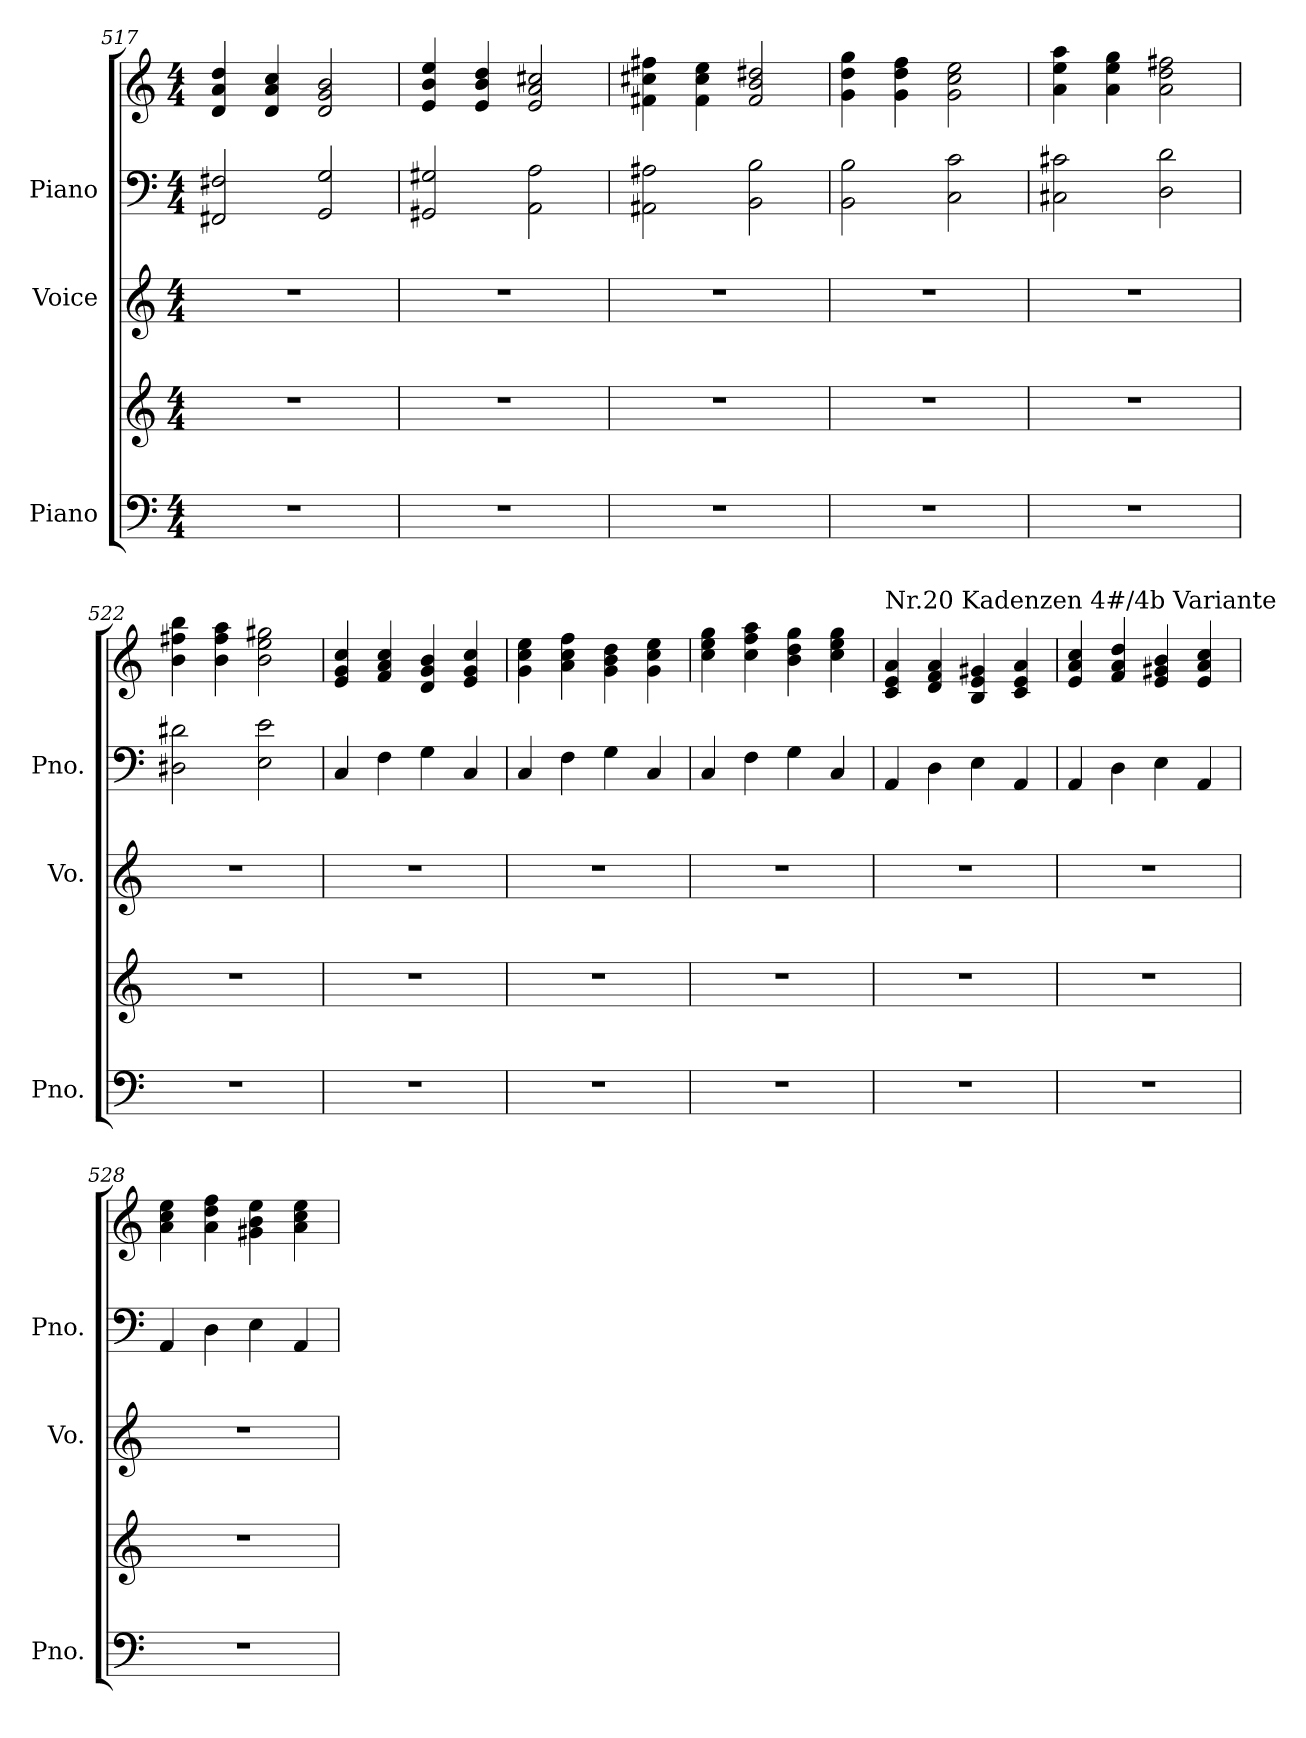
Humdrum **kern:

**kern	**kern	**kern	**kern	**kern
*part3	*part3	*part2	*part1	*part1
*staff5	*staff4	*staff3	*staff2	*staff1
*I"Piano	*	*I"Voice	*I"Piano	*
*I'Pno.	*	*I'Vo.	*I'Pno.	*
*clefF4	*clefG2	*clefG2	*clefF4	*clefG2
*k[]	*k[]	*k[]	*k[]	*k[]
*M4/4	*M4/4	*M4/4	*M4/4	*M4/4
=517	=517	=517	=517	=517
1r	1r	1r	2FF#X/ 2F#X/	4d/ 4a/ 4dd/
.	.	.	.	4d/ 4a/ 4cc/
.	.	.	2GG/ 2G/	2d/ 2g/ 2b/
!!LO:LB:g=z
=518	=518	=518	=518	=518
1r	1r	1r	2GG#X/ 2G#X/	4e/ 4b/ 4ee/
.	.	.	.	4e/ 4b/ 4dd/
.	.	.	2AA\ 2A\	2e/ 2a/ 2cc#X/
=519	=519	=519	=519	=519
1r	1r	1r	2AA#X\ 2A#X\	4f#X\ 4cc#X\ 4ff#X\
.	.	.	.	4f#\ 4cc#\ 4ee\
.	.	.	2BB\ 2B\	2f#/ 2b/ 2dd#X/
=520	=520	=520	=520	=520
1r	1r	1r	2BB\ 2B\	4g\ 4dd\ 4gg\
.	.	.	.	4g\ 4dd\ 4ff\
.	.	.	2C\ 2c\	2g\ 2cc\ 2ee\
=521	=521	=521	=521	=521
1r	1r	1r	2C#X\ 2c#X\	4a\ 4ee\ 4aa\
.	.	.	.	4a\ 4ee\ 4gg\
.	.	.	2D\ 2d\	2a\ 2dd\ 2ff#X\
=522	=522	=522	=522	=522
1r	1r	1r	2D#X\ 2d#X\	4b\ 4ff#X\ 4bb\
.	.	.	.	4b\ 4ff#\ 4aa\
.	.	.	2E\ 2e\	2b\ 2ee\ 2gg#X\
!!LO:PB:g=z
=523	=523	=523	=523	=523
1r	1r	1r	4C/	4e/ 4g/ 4cc/
.	.	.	4F\	4f/ 4a/ 4cc/
.	.	.	4G\	4d/ 4g/ 4b/
.	.	.	4C/	4e/ 4g/ 4cc/
=524	=524	=524	=524	=524
1r	1r	1r	4C/	4g\ 4cc\ 4ee\
.	.	.	4F\	4a\ 4cc\ 4ff\
.	.	.	4G\	4g\ 4b\ 4dd\
.	.	.	4C/	4g\ 4cc\ 4ee\
=525	=525	=525	=525	=525
1r	1r	1r	4C/	4cc\ 4ee\ 4gg\
.	.	.	4F\	4cc\ 4ff\ 4aa\
.	.	.	4G\	4b\ 4dd\ 4gg\
.	.	.	4C/	4cc\ 4ee\ 4gg\
=526	=526	=526	=526	=526
!	!	!	!	!LO:TX:a:t=Nr.20  Kadenzen 4#/4b Variante
1r	1r	1r	4AA/	4c/ 4e/ 4a/
.	.	.	4D\	4d/ 4f/ 4a/
.	.	.	4E\	4B/ 4e/ 4g#X/
.	.	.	4AA/	4c/ 4e/ 4a/
!!LO:LB:g=z
=527	=527	=527	=527	=527
1r	1r	1r	4AA/	4e/ 4a/ 4cc/
.	.	.	4D\	4f/ 4a/ 4dd/
.	.	.	4E\	4e/ 4g#X/ 4b/
.	.	.	4AA/	4e/ 4a/ 4cc/
=528	=528	=528	=528	=528
1r	1r	1r	4AA/	4a\ 4cc\ 4ee\
.	.	.	4D\	4a\ 4dd\ 4ff\
.	.	.	4E\	4g#X\ 4b\ 4ee\
.	.	.	4AA/	4a\ 4cc\ 4ee\
=	=	=	=	=
*-	*-	*-	*-	*-
